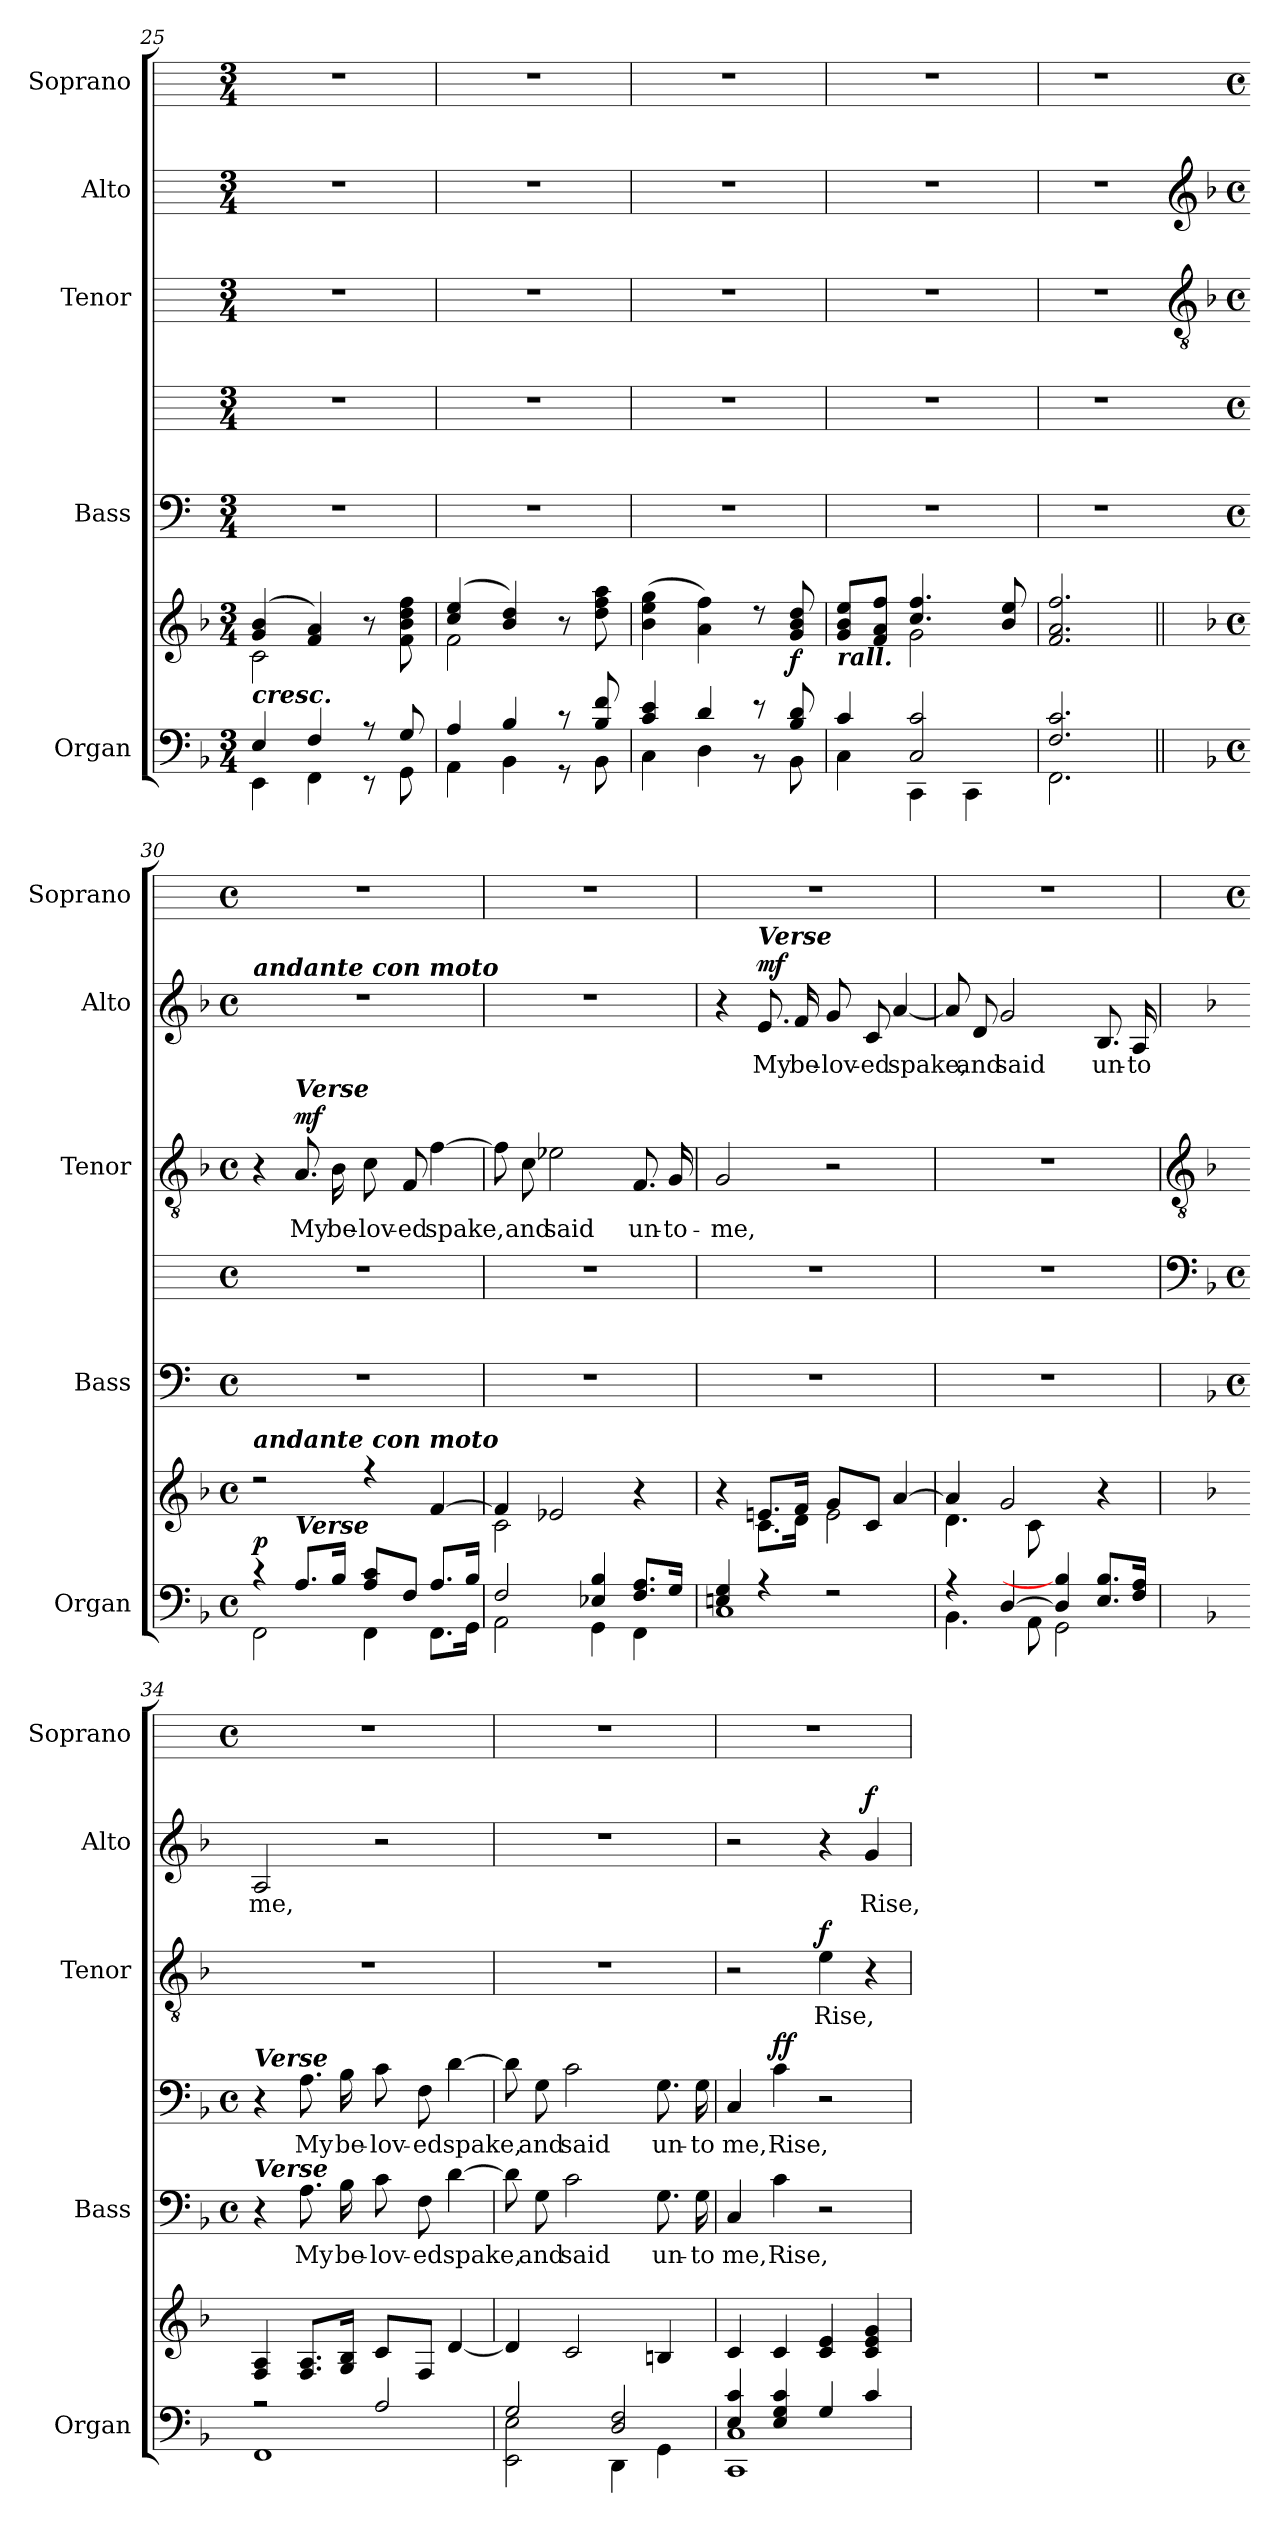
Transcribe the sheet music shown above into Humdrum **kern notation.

**kern	**kern	**dynam	**kern	**text	**kern	**text	**dynam	**kern	**text	**dynam	**kern	**text	**dynam	**kern
*part5	*part5	*part5	*part4	*part4	*part4	*part4	*part4	*part3	*part3	*part3	*part2	*part2	*part2	*part1
*staff7	*staff6	*staff6/7	*staff5	*staff5	*staff4	*staff4	*staff4/5	*staff3	*staff3	*staff3	*staff2	*staff2	*staff2	*staff1
*I"Organ	*	*	*I"Bass	*	*	*	*	*I"Tenor	*	*	*I"Alto	*	*	*I"Soprano
*I'Organ	*	*	*I'Bass	*	*	*	*	*I'Tenor	*	*	*I'Alto	*	*	*I'Soprano
*clefF4	*clefG2	*	*	*	*	*	*	*	*	*	*	*	*	*
*k[b-]	*k[b-]	*	*	*	*	*	*	*	*	*	*	*	*	*
*F:	*F:	*	*	*	*	*	*	*	*	*	*	*	*	*
*M3/4	*M3/4	*	*M3/4	*	*M3/4	*	*	*M3/4	*	*	*M3/4	*	*	*M3/4
=25	=25	=25	=25	=25	=25	=25	=25	=25	=25	=25	=25	=25	=25	=25
*^	*^	*	*	*	*	*	*	*	*	*	*	*	*	*
!LO:TX:a:Bi:t=cresc.	!	!	!	!	!	!	!	!	!	!	!	!	!	!	!	!
4E/	4EE\	(>4g/ 4b-/	2c\	.	2.r	.	2.r	.	.	2.r	.	.	2.r	.	.	2.r
4F/	4FF\	4f/ 4a/)	.	.	.	.	.	.	.	.	.	.	.	.	.	.
8r	8r	8r	4ryy	.	.	.	.	.	.	.	.	.	.	.	.	.
8G/	8GG\	8f\ 8b-\ 8dd\ 8ff\	.	.	.	.	.	.	.	.	.	.	.	.	.	.
=26	=26	=26	=26	=26	=26	=26	=26	=26	=26	=26	=26	=26	=26	=26	=26	=26
4A/	4AA\	(>4cc/ 4ee/	2f\	.	2.r	.	2.r	.	.	2.r	.	.	2.r	.	.	2.r
4B-/	4BB-\	4b-/ 4dd/)	.	.	.	.	.	.	.	.	.	.	.	.	.	.
8r	8r	8r	4ryy	.	.	.	.	.	.	.	.	.	.	.	.	.
8B-/ 8f/	8BB-\	8dd\ 8ff\ 8aa\	.	.	.	.	.	.	.	.	.	.	.	.	.	.
=27	=27	=27	=27	=27	=27	=27	=27	=27	=27	=27	=27	=27	=27	=27	=27	=27
!	!	!	!LO:N:vis=1	!	!	!	!	!	!	!	!	!	!	!	!	!
4c/ 4e/	4C\	(>4b-\ 4ee\ 4gg\	2.ryy	.	2.r	.	2.r	.	.	2.r	.	.	2.r	.	.	2.r
4d/	4D\	4a\ 4ff\)	.	.	.	.	.	.	.	.	.	.	.	.	.	.
8r	8r	8r	.	.	.	.	.	.	.	.	.	.	.	.	.	.
!	!	!	!	!LO:DY:b	!	!	!	!	!	!	!	!	!	!	!	!
8B-/ 8d/	8BB-\	8g/ 8b-/ 8dd/	.	f	.	.	.	.	.	.	.	.	.	.	.	.
=28	=28	=28	=28	=28	=28	=28	=28	=28	=28	=28	=28	=28	=28	=28	=28	=28
!	!	!LO:TX:b:Bi:t=rall.	!	!	!	!	!	!	!	!	!	!	!	!	!	!
4c/	4C\	8g/ 8b-/ 8ee/L	4ryy	.	2.r	.	2.r	.	.	2.r	.	.	2.r	.	.	2.r
.	.	8f/ 8a/ 8ff/J	.	.	.	.	.	.	.	.	.	.	.	.	.	.
2C/ 2c/	4CC\	4.cc/ 4.ff/	2g\	.	.	.	.	.	.	.	.	.	.	.	.	.
.	4CC\	.	.	.	.	.	.	.	.	.	.	.	.	.	.	.
.	.	8b-/ 8ee/	.	.	.	.	.	.	.	.	.	.	.	.	.	.
=29	=29	=29	=29	=29	=29	=29	=29	=29	=29	=29	=29	=29	=29	=29	=29	=29
!	!	!	!LO:N:vis=1	!	!	!	!	!	!	!	!	!	!	!	!	!
2.F/ 2.c/	2.FF\	2.f/ 2.a/ 2.ff/	2.ryy	.	2.r	.	2.r	.	.	2.r	.	.	2.r	.	.	2.r
!!LO:LB:g=z
=30||	=30||	=30||	=30||	=30	=30	=30	=30	=30	=30	=30	=30	=30	=30	=30	=30	=30
*	*	*	*	*	*	*	*	*	*	*clefGv2	*	*	*clefG2	*	*	*
*	*	*	*	*	*	*	*	*	*	*k[b-]	*	*	*k[b-]	*	*	*
*	*	*	*	*	*	*	*	*	*	*F:	*	*	*F:	*	*	*
*M4/4	*	*M4/4	*	*	*M4/4	*	*M4/4	*	*	*M4/4	*	*	*M4/4	*	*	*M4/4
*met(c)	*	*met(c)	*	*	*met(c)	*	*met(c)	*	*	*met(c)	*	*	*met(c)	*	*	*met(c)
!	!	!	!	!	!	!	!	!	!	!	!	!	!LO:TX:a:Bi:t=andante con moto	!	!	!
!	!	!LO:TX:a:Bi:t=andante con moto	!	!	!	!	!	!	!	!	!	!	!	!	!	!
!	!	!	!	!LO:DY:a=2	!	!	!	!	!	!	!	!	!	!	!	!
4r	2FF\	2r	1ryy	p	1r	.	1r	.	.	4r	.	.	1r	.	.	1r
!	!	!	!	!	!	!	!	!	!	!LO:TX:a:Bi:t=Verse	!	!	!	!	!	!
!LO:TX:a:Bi:t=Verse	!	!	!	!	!	!	!	!	!	!	!	!	!	!	!	!
!	!	!	!	!	!	!	!	!	!	!	!LO:LY:b	!LO:DY:b	!	!	!	!
8.A/L	.	.	.	.	.	.	.	.	.	8.A	My	mf	.	.	.	.
!	!	!	!	!	!	!	!	!	!	!	!LO:LY:b	!	!	!	!	!
16B-/J	.	.	.	.	.	.	.	.	.	16B-	be-	.	.	.	.	.
!	!	!	!	!	!	!	!	!	!	!	!LO:LY:b	!	!	!	!	!
8A/ 8c/L	4FF\	4r	.	.	.	.	.	.	.	8c	-lov-	.	.	.	.	.
!	!	!	!	!	!	!	!	!	!	!	!LO:LY:b	!	!	!	!	!
8F/J	.	.	.	.	.	.	.	.	.	8F	-ed	.	.	.	.	.
!	!	!	!	!	!	!	!	!	!	!	!LO:LY:b	!	!	!	!	!
8.A/L	8.FF\L	[4f/	.	.	.	.	.	.	.	[4f	spake,	.	.	.	.	.
16B-/J	16GG\J	.	.	.	.	.	.	.	.	.	.	.	.	.	.	.
=31	=31	=31	=31	=31	=31	=31	=31	=31	=31	=31	=31	=31	=31	=31	=31	=31
2F/	2AA\	4f/]	2c\	.	1r	.	1r	.	.	8f]	.	.	1r	.	.	1r
!	!	!	!	!	!	!	!	!	!	!	!LO:LY:b	!	!	!	!	!
.	.	.	.	.	.	.	.	.	.	8c	and	.	.	.	.	.
!	!	!	!	!	!	!	!	!	!	!	!LO:LY:b	!	!	!	!	!
.	.	2e-X/	.	.	.	.	.	.	.	2e-X	said	.	.	.	.	.
4E-X/ 4B-/	4GG\	.	2ryy	.	.	.	.	.	.	.	.	.	.	.	.	.
!	!	!	!	!	!	!	!	!	!	!	!LO:LY:b	!	!	!	!	!
8.F/ 8.A/L	4FF\	4r	.	.	.	.	.	.	.	8.F	un-	.	.	.	.	.
!	!	!	!	!	!	!	!	!	!	!	!LO:LY:b	!	!	!	!	!
16G/J	.	.	.	.	.	.	.	.	.	16G	-to-	.	.	.	.	.
=32	=32	=32	=32	=32	=32	=32	=32	=32	=32	=32	=32	=32	=32	=32	=32	=32
!	!	!	!	!	!	!	!	!	!	!	!LO:LY:b	!	!	!	!	!
4En/ 4G/	1C\	4r	4ryy	.	1r	.	1r	.	.	2G	-me,	.	4r	.	.	1r
!	!	!	!	!	!	!	!	!	!	!	!	!	!LO:TX:a:Bi:t=Verse	!	!	!
!	!	!	!	!	!	!	!	!	!	!	!	!	!	!LO:LY:b	!LO:DY:b	!
4r	.	8.en/L	8.c\L	.	.	.	.	.	.	.	.	.	8.e	My	mf	.
!	!	!	!	!	!	!	!	!	!	!	!	!	!	!LO:LY:b	!	!
.	.	16f/J	16d\J	.	.	.	.	.	.	.	.	.	16f	be-	.	.
!	!	!	!	!	!	!	!	!	!	!	!	!	!	!LO:LY:b	!	!
2r	.	8g/L	2e\	.	.	.	.	.	.	2r	.	.	8g	-lov-	.	.
!	!	!	!	!	!	!	!	!	!	!	!	!	!	!LO:LY:b	!	!
.	.	8c/J	.	.	.	.	.	.	.	.	.	.	8c	-ed	.	.
!	!	!	!	!	!	!	!	!	!	!	!	!	!	!LO:LY:b	!	!
.	.	[4a/	.	.	.	.	.	.	.	.	.	.	[4a	spake,	.	.
=33	=33	=33	=33	=33	=33	=33	=33	=33	=33	=33	=33	=33	=33	=33	=33	=33
4r	4.BB-\	4a/]	4.d\	.	1r	.	1r	.	.	1r	.	.	8a]	.	.	1r
!	!	!	!	!	!	!	!	!	!	!	!	!	!	!LO:LY:b	!	!
.	.	.	.	.	.	.	.	.	.	.	.	.	8d	and	.	.
!	!	!	!	!	!	!	!	!	!	!	!	!	!	!LO:LY:b	!	!
[4D/	.	2g/	.	.	.	.	.	.	.	.	.	.	2g	said	.	.
.	8AA\	.	8c\	.	.	.	.	.	.	.	.	.	.	.	.	.
4D/] 4B-/]	2GG\	.	2ryy	.	.	.	.	.	.	.	.	.	.	.	.	.
!	!	!	!	!	!	!	!	!	!	!	!	!	!	!LO:LY:b	!	!
8.E/ 8.B-/L	.	4r	.	.	.	.	.	.	.	.	.	.	8.B-	un-	.	.
!	!	!	!	!	!	!	!	!	!	!	!	!	!	!LO:LY:b	!	!
16F/ 16A/J	.	.	.	.	.	.	.	.	.	.	.	.	16A	-to	.	.
*	*	*v	*v	*	*	*	*	*	*	*	*	*	*	*	*	*
!!LO:LB:g=z
=34	=34	=34	=34	=34	=34	=34	=34	=34	=34	=34	=34	=34	=34	=34	=34
*	*	*	*	*	*	*clefF4	*	*	*clefGv2	*	*	*	*	*	*
*	*	*	*	*k[b-]	*	*k[b-]	*	*	*	*	*	*	*	*	*
*	*	*	*	*F:	*	*F:	*	*	*	*	*	*	*	*	*
*	*	*	*	*M4/4	*	*M4/4	*	*	*	*	*	*	*	*	*M4/4
*	*	*	*	*met(c)	*	*met(c)	*	*	*	*	*	*	*	*	*met(c)
!	!	!	!	!	!	!LO:TX:a:Bi:t=Verse	!	!	!	!	!	!	!	!	!
!	!	!	!	!LO:TX:a:Bi:t=Verse	!	!	!	!	!	!	!	!	!	!	!
!	!	!	!	!	!	!	!	!	!	!	!	!	!LO:LY:b	!	!
2r	1FF\	4F 4A	.	4r	.	4r	.	.	1r	.	.	2A	me,	.	1r
!	!	!	!	!	!LO:LY:b	!	!LO:LY:b	!LO:DY:b=2	!	!	!	!	!	!	!
!	!	!	!	!	!	!	!	!LO:DY:n=1:b	!	!	!	!	!	!	!
.	.	8.F 8.AL	.	8.A	My	8.A	My	mf mf	.	.	.	.	.	.	.
!	!	!	!	!	!LO:LY:b	!	!LO:LY:b	!	!	!	!	!	!	!	!
.	.	16G 16B-J	.	16B-	be-	16B-	be-	.	.	.	.	.	.	.	.
!	!	!	!	!	!LO:LY:b	!	!LO:LY:b	!	!	!	!	!	!	!	!
2A/	.	8cL	.	8c	-lov-	8c	-lov-	.	.	.	.	2r	.	.	.
!	!	!	!	!	!LO:LY:b	!	!LO:LY:b	!	!	!	!	!	!	!	!
.	.	8FJ	.	8F	-ed	8F	-ed	.	.	.	.	.	.	.	.
!	!	!	!	!	!LO:LY:b	!	!LO:LY:b	!	!	!	!	!	!	!	!
.	.	[4d	.	[4d	spake,	[4d	spake,	.	.	.	.	.	.	.	.
=35	=35	=35	=35	=35	=35	=35	=35	=35	=35	=35	=35	=35	=35	=35	=35
2G/	2EE\ 2E\	4d]	.	8d]	.	8d]	.	.	1r	.	.	1r	.	.	1r
!	!	!	!	!	!LO:LY:b	!	!LO:LY:b	!	!	!	!	!	!	!	!
.	.	.	.	8G	and	8G	and	.	.	.	.	.	.	.	.
!	!	!	!	!	!LO:LY:b	!	!LO:LY:b	!	!	!	!	!	!	!	!
.	.	2c	.	2c	said	2c	said	.	.	.	.	.	.	.	.
2D/ 2F/	4DD\	.	.	.	.	.	.	.	.	.	.	.	.	.	.
!	!	!	!	!	!LO:LY:b	!	!LO:LY:b	!	!	!	!	!	!	!	!
.	4GG\	4Bn	.	8.G	un-	8.G	un-	.	.	.	.	.	.	.	.
!	!	!	!	!	!LO:LY:b	!	!LO:LY:b	!	!	!	!	!	!	!	!
.	.	.	.	16G	-to	16G	-to	.	.	.	.	.	.	.	.
=36	=36	=36	=36	=36	=36	=36	=36	=36	=36	=36	=36	=36	=36	=36	=36
!	!	!	!	!	!LO:LY:b	!	!LO:LY:b	!	!	!	!	!	!	!	!
4E/ 4c/	1CC\ 1C\	4c	.	4C	me,	4C	me,	.	2r	.	.	2r	.	.	1r
!	!	!	!	!	!LO:LY:b	!	!LO:LY:b	!LO:DY:b=2	!	!	!	!	!	!	!
!	!	!	!	!	!	!	!	!LO:DY:n=1:b	!	!	!	!	!	!	!
4E/ 4G/ 4c/	.	4c	.	4c	Rise,	4c	Rise,	f f	.	.	.	.	.	.	.
!	!	!	!	!	!	!	!	!	!	!LO:LY:b	!LO:DY:b	!	!	!	!
4G/	.	4c 4e	.	2r	.	2r	.	.	4e	Rise,	f	4r	.	.	.
!	!	!	!	!	!	!	!	!	!	!	!	!	!LO:LY:b	!LO:DY:b	!
4c/	.	4c 4e 4g	.	.	.	.	.	.	4r	.	.	4g	Rise,	f	.
*v	*v	*	*	*	*	*	*	*	*	*	*	*	*	*	*
=	=	=	=	=	=	=	=	=	=	=	=	=	=	=
*-	*-	*-	*-	*-	*-	*-	*-	*-	*-	*-	*-	*-	*-	*-
